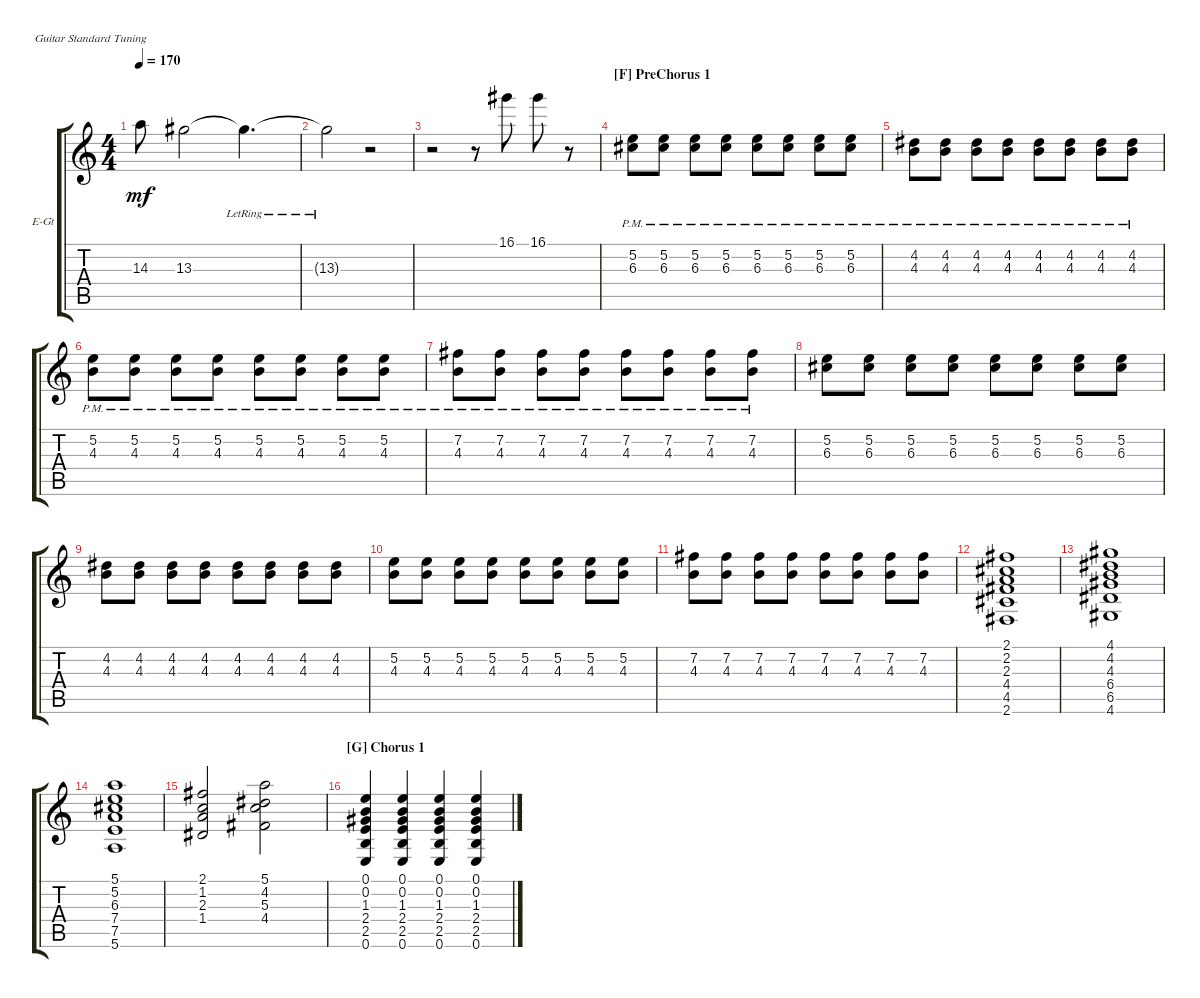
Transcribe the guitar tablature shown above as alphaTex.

\defaultSystemsLayout 4
\bracketExtendMode groupsimilarinstruments
\firstSystemTrackNameOrientation horizontal
\otherSystemsTrackNameOrientation horizontal
\track ("Lead Guitar (Drive)" "E-Gt") {instrument overdrivenguitar}
\staff {score tabs}
\tuning (E4 B3 G3 D3 A2 E2)
\ts (4 4)
\tempo 170
\clef g2
\ks c
14.3{t}.8{dy mf} 13.3.2 13.3{lr t}.4{d} |
13.3{lr t}.2 r.2 |
r.2 r.8 16.1.8 16.1.8 r.8 |
\section ("F" "PreChorus 1 ")
(5.2{pm} 6.3{pm}).8 (6.3{pm} 5.2{pm}).8 (5.2{pm} 6.3{pm}).8 (6.3{pm} 5.2{pm}).8 (5.2{pm} 6.3{pm}).8 (6.3{pm} 5.2{pm}).8 (5.2{pm} 6.3{pm}).8 (6.3{pm} 5.2{pm}).8 |
(4.2{pm} 4.3{pm}).8 (4.3{pm} 4.2{pm}).8 (4.2{pm} 4.3{pm}).8 (4.3{pm} 4.2{pm}).8 (4.2{pm} 4.3{pm}).8 (4.3{pm} 4.2{pm}).8 (4.2{pm} 4.3{pm}).8 (4.3{pm} 4.2{pm}).8 |
(5.2{pm} 4.3{pm}).8 (4.3{pm} 5.2{pm}).8 (5.2{pm} 4.3{pm}).8 (4.3{pm} 5.2{pm}).8 (5.2{pm} 4.3{pm}).8 (4.3{pm} 5.2{pm}).8 (5.2{pm} 4.3{pm}).8 (4.3{pm} 5.2{pm}).8 |
(7.2{pm} 4.3{pm}).8 (4.3{pm} 7.2{pm}).8 (7.2{pm} 4.3{pm}).8 (4.3{pm} 7.2{pm}).8 (7.2{pm} 4.3{pm}).8 (4.3{pm} 7.2{pm}).8 (7.2{pm} 4.3{pm}).8 (4.3{pm} 7.2{pm}).8 |
(5.2 6.3).8 (6.3 5.2).8 (5.2 6.3).8 (6.3 5.2).8 (5.2 6.3).8 (6.3 5.2).8 (5.2 6.3).8 (6.3 5.2).8 |
(4.2 4.3).8 (4.3 4.2).8 (4.2 4.3).8 (4.3 4.2).8 (4.2 4.3).8 (4.3 4.2).8 (4.2 4.3).8 (4.3 4.2).8 |
(5.2 4.3).8 (4.3 5.2).8 (5.2 4.3).8 (4.3 5.2).8 (5.2 4.3).8 (4.3 5.2).8 (5.2 4.3).8 (4.3 5.2).8 |
(7.2 4.3).8 (4.3 7.2).8 (7.2 4.3).8 (4.3 7.2).8 (7.2 4.3).8 (4.3 7.2).8 (7.2 4.3).8 (4.3 7.2).8 |
(2.6 4.5 4.4 2.3 2.2 2.1).1 |
(4.6 6.5 6.4 4.3 4.2 4.1).1 |
(5.6 7.5 7.4 6.3 5.2 5.1).1 |
(2.3 1.4 1.2 2.1).2 (4.4 5.3 4.2 5.1).2 |
\section ("G" "Chorus 1")
(0.6 2.5 2.4 1.3 0.2 0.1).4 (0.6 2.5 2.4 1.3 0.2 0.1).4 (0.6 2.5 2.4 1.3 0.2 0.1).4 (0.6 2.5 2.4 1.3 0.2 0.1).4
